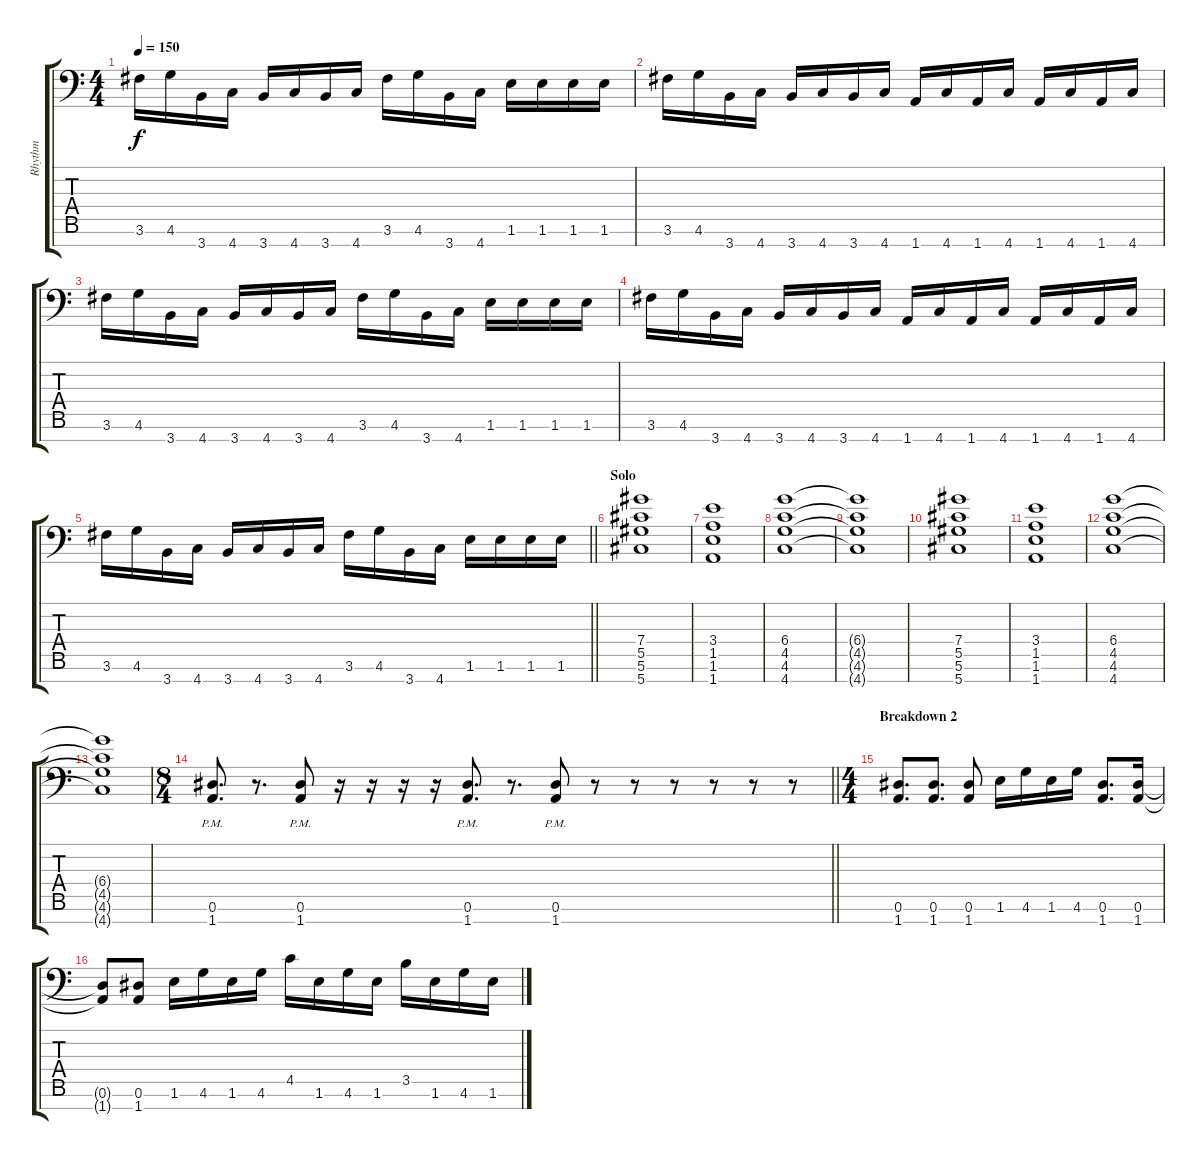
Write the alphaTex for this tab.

\track ("Rhythm" "Rhythm") {instrument distortionguitar}
\staff {score tabs}
\tuning (Eb4 Bb3 Gb3 Db3 Ab2 Eb2 Ab1) {hide}
\ts (4 4)
\tempo 150
\clef f4
\ks c
3.6.16{dy f} 4.6.16 3.7.16 4.7.16 3.7.16 4.7.16 3.7.16 4.7.16 3.6.16 4.6.16 3.7.16 4.7.16 1.6.16 1.6.16 1.6.16 1.6.16 |
3.6.16 4.6.16 3.7.16 4.7.16 3.7.16 4.7.16 3.7.16 4.7.16 1.7.16 4.7.16 1.7.16 4.7.16 1.7.16 4.7.16 1.7.16 4.7.16 |
3.6.16 4.6.16 3.7.16 4.7.16 3.7.16 4.7.16 3.7.16 4.7.16 3.6.16 4.6.16 3.7.16 4.7.16 1.6.16 1.6.16 1.6.16 1.6.16 |
3.6.16 4.6.16 3.7.16 4.7.16 3.7.16 4.7.16 3.7.16 4.7.16 1.7.16 4.7.16 1.7.16 4.7.16 1.7.16 4.7.16 1.7.16 4.7.16 |
\barLineRight lightlight
3.6.16 4.6.16 3.7.16 4.7.16 3.7.16 4.7.16 3.7.16 4.7.16 3.6.16 4.6.16 3.7.16 4.7.16 1.6.16 1.6.16 1.6.16 1.6.16 |
\section ("" "Solo")
(7.4 5.5 5.6 5.7).1 |
(3.4 1.5 1.6 1.7).1 |
(6.4 4.5 4.6 4.7).1 |
(6.4{t} 4.5{t} 4.6{t} 4.7{t}).1 |
(7.4 5.5 5.6 5.7).1 |
(3.4 1.5 1.6 1.7).1 |
(6.4 4.5 4.6 4.7).1 |
(6.4{t} 4.5{t} 4.6{t} 4.7{t}).1 |
\ts (8 4)
\barLineRight lightlight
(0.6{pm} 1.7{pm}).8{d} r.8{d} (0.6{pm} 1.7{pm}).8 r.16 r.16 r.16 r.16 (0.6{pm} 1.7{pm}).8{d} r.8{d} (0.6{pm} 1.7{pm}).8 r.8 r.8 r.8 r.8 r.8 r.8 |
\ts (4 4)
\section ("" "Breakdown 2")
(0.6 1.7).8{d} (0.6 1.7).8{d} (0.6 1.7).8 1.6.16 4.6.16 1.6.16 4.6.16 (0.6 1.7).8{d} (0.6 1.7).16 |
(0.6{t} 1.7{t}).8 (0.6 1.7).8 1.6.16 4.6.16 1.6.16 4.6.16 4.5.16 1.6.16 4.6.16 1.6.16 3.5.16 1.6.16 4.6.16 1.6.16
